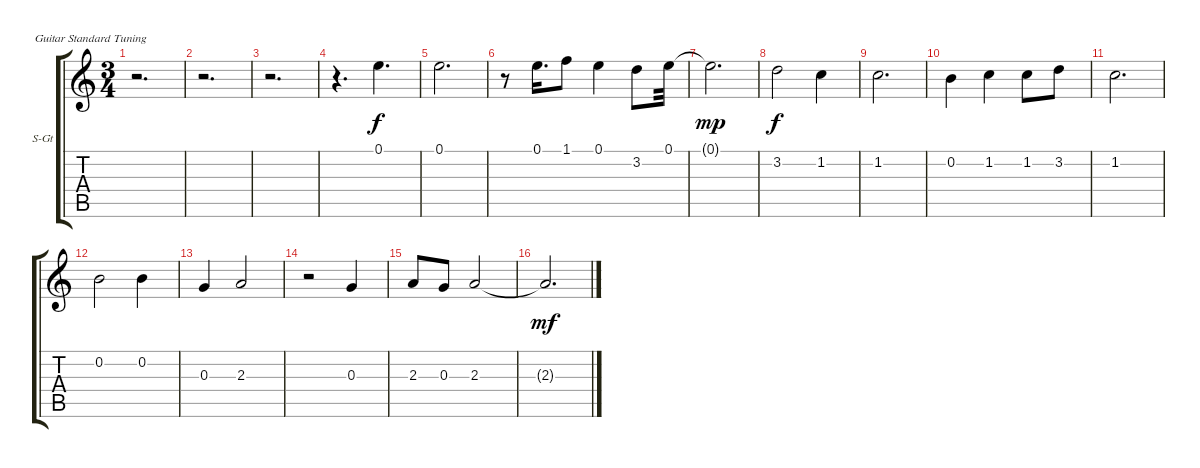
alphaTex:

\bracketExtendMode groupsimilarinstruments
\firstSystemTrackNameOrientation horizontal
\otherSystemsTrackNameOrientation horizontal
\track ("Guitar II" "S-Gt") {instrument acousticguitarsteel}
\staff {score tabs}
\tuning (E4 B3 G3 D3 A2 E2)
\ts (3 4)
\beaming (8 2 2 2)
\tempo (111 hide)
\clef g2
\ks c
r.2{d dy f instrument acousticguitarsteel} |
r.2{d} |
r.2{d} |
r.4{d} 0.1.4{d} |
0.1.2{d} |
r.8 0.1.16{d} 1.1.8 0.1.4 3.2.8 0.1.32 |
0.1{t}.2{d dy mp} |
3.2.2{dy f} 1.2.4 |
1.2.2{d} |
0.2.4 1.2.4 1.2.8 3.2.8 |
1.2.2{d} |
0.2.2 0.2.4 |
0.3.4 2.3.2 |
r.2 0.3.4 |
2.3.8 0.3.8 2.3.2 |
2.3{t}.2{d dy mf}
